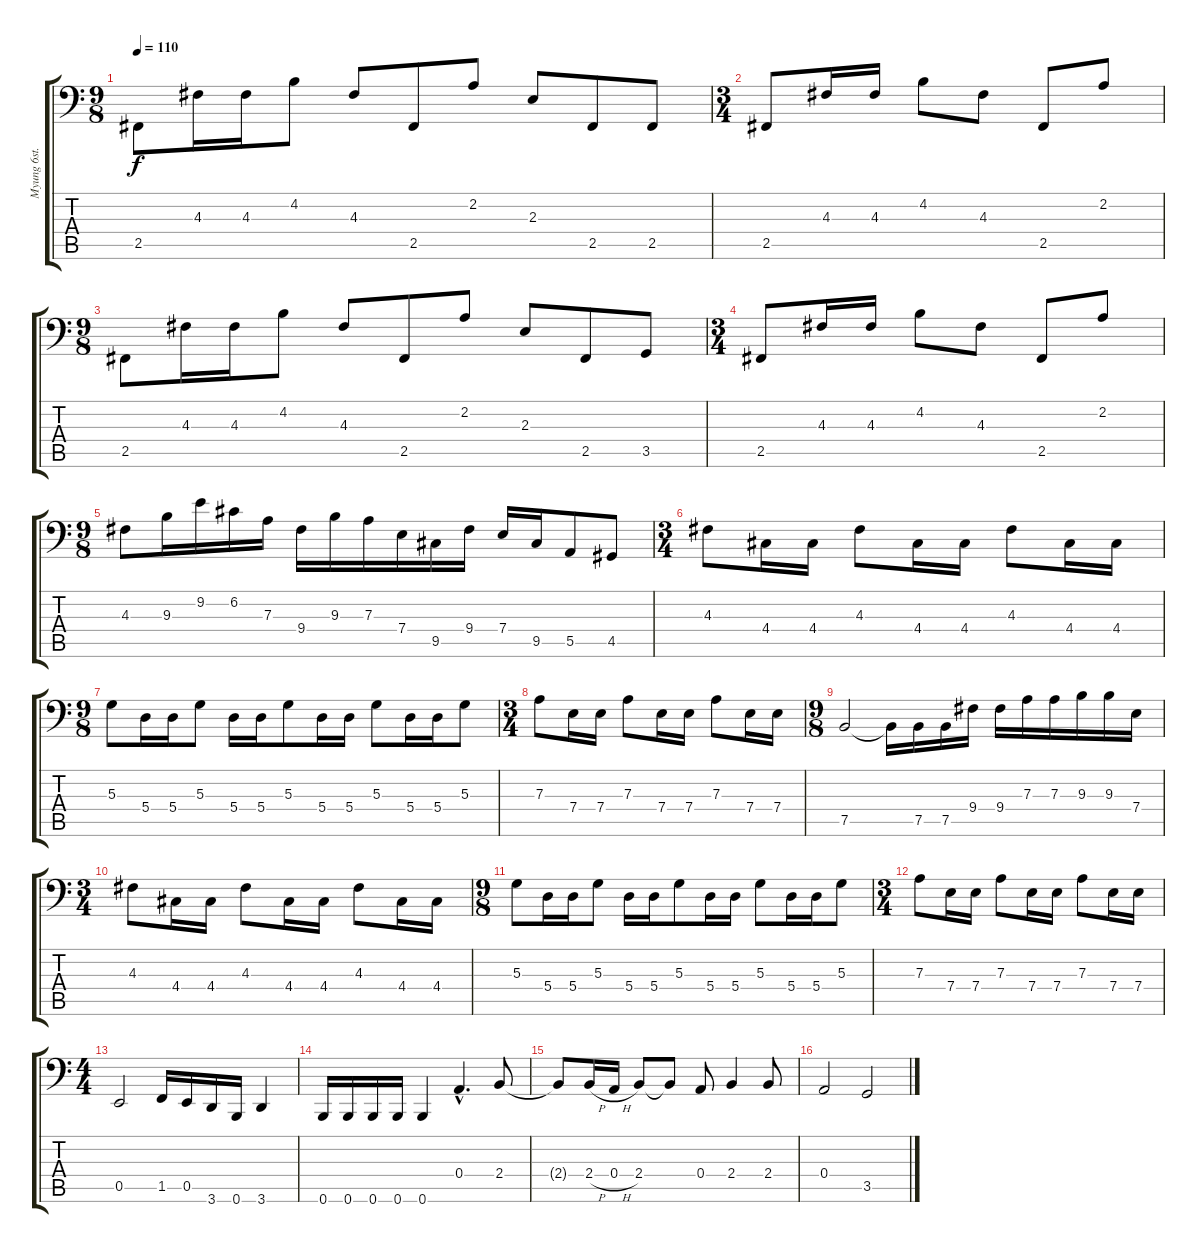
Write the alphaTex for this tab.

\track ("Myung 6st." "Myung 6st.") {instrument electricbasspick}
\staff {score tabs}
\tuning (C3 G2 D2 A1 E1 B0) {hide}
\ts (9 8)
\tempo 110
\clef f4
\ks c
2.5.8{dy f} 4.3.16 4.3.16 4.2.8 4.3.8 2.5.8 2.2.8 2.3.8 2.5.8 2.5.8 |
\ts (3 4)
2.5.8 4.3.16 4.3.16 4.2.8 4.3.8 2.5.8 2.2.8 |
\ts (9 8)
2.5.8 4.3.16 4.3.16 4.2.8 4.3.8 2.5.8 2.2.8 2.3.8 2.5.8 3.5.8 |
\ts (3 4)
2.5.8 4.3.16 4.3.16 4.2.8 4.3.8 2.5.8 2.2.8 |
\ts (9 8)
4.3.8 9.3.16 9.2.16 6.2.16 7.3.16 9.4.16 9.3.16 7.3.16 7.4.16 9.5.16 9.4.16 7.4.16 9.5.16 5.5.8 4.5.8 |
\ts (3 4)
4.3.8 4.4.16 4.4.16 4.3.8 4.4.16 4.4.16 4.3.8 4.4.16 4.4.16 |
\ts (9 8)
5.3.8 5.4.16 5.4.16 5.3.8 5.4.16 5.4.16 5.3.8 5.4.16 5.4.16 5.3.8 5.4.16 5.4.16 5.3.8 |
\ts (3 4)
7.3.8 7.4.16 7.4.16 7.3.8 7.4.16 7.4.16 7.3.8 7.4.16 7.4.16 |
\ts (9 8)
7.5.2 7.5{t}.16 7.5.16 7.5.16 9.4.16 9.4.16 7.3.16 7.3.16 9.3.16 9.3.16 7.4.16 |
\ts (3 4)
4.3.8 4.4.16 4.4.16 4.3.8 4.4.16 4.4.16 4.3.8 4.4.16 4.4.16 |
\ts (9 8)
5.3.8 5.4.16 5.4.16 5.3.8 5.4.16 5.4.16 5.3.8 5.4.16 5.4.16 5.3.8 5.4.16 5.4.16 5.3.8 |
\ts (3 4)
7.3.8 7.4.16 7.4.16 7.3.8 7.4.16 7.4.16 7.3.8 7.4.16 7.4.16 |
\ts (4 4)
0.5.2 1.5.16 0.5.16 3.6.16 0.6.16 3.6.4 |
0.6.16 0.6.16 0.6.16 0.6.16 0.6.4 0.4{hac}.4{d} 2.4.8 |
2.4{t}.8 2.4{h}.16 0.4{h}.16 2.4.8 2.4{t}.8 0.4.8 2.4.4 2.4.8 |
0.4.2 3.5.2
